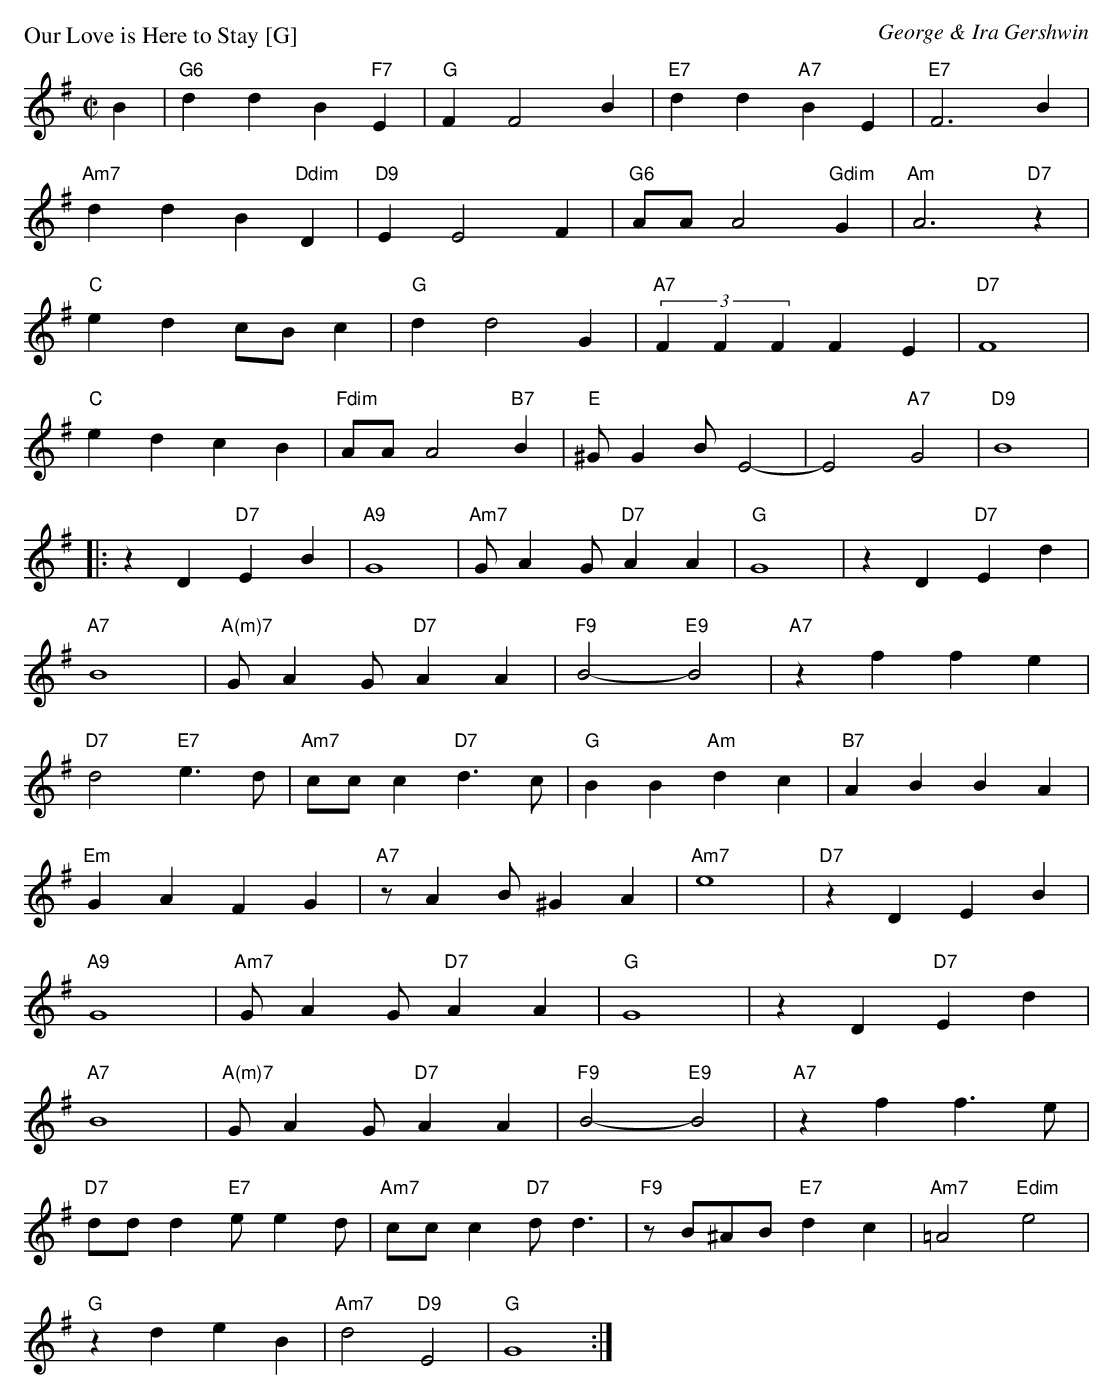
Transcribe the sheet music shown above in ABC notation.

X:1
P: Our Love is Here to Stay [G]
C: George & Ira Gershwin
M: C|
L: 1/8
K: G
B2 | "G6"d2d2 B2"F7"E2 | "G"F2 F4 B2 | "E7"d2d2 "A7"B2E2 | "E7"F6 B2 |
"Am7"d2d2 B2"Ddim"D2 | "D9"E2 E4 F2 | "G6"AA A4 "Gdim"G2 | "Am"A6 "D7"z2 |
"C"e2d2 cBc2 | "G"d2 d4 G2 | "A7"(3F2F2F2 F2E2 | "D7"F8 |
"C"e2d2 c2B2 | "Fdim"AA A4 "B7"B2 | "E"^GG2B E4- | E4 "A7"G4 | "D9"B8 |
|: z2D2 "D7"E2B2 | "A9"G8 | "Am7"GA2G "D7"A2A2 | "G"G8 | z2D2 "D7"E2d2 |
"A7"B8 | "A(m)7"GA2G "D7"A2A2 | "F9"B4- "E9"B4 | "A7"z2f2 f2e2 |
"D7"d4 "E7"e3d | "Am7"ccc2 "D7"d3c | "G"B2B2 "Am"d2c2 | "B7"A2B2 B2A2 |
"Em"G2A2 F2G2 | "A7"zA2B ^G2A2 | "Am7"e8 | "D7"z2D2 E2B2 |
"A9"G8 | "Am7"GA2G "D7"A2A2 | "G"G8 | z2D2 "D7"E2d2 |
"A7"B8 | "A(m)7"GA2G "D7"A2A2 | "F9"B4- "E9"B4 | "A7"z2f2 f3e |
"D7"ddd2 "E7"ee2d | "Am7"ccc2 "D7"dd3 | "F9"zB^AB "E7"d2c2 | "Am7" =A4 "Edim"e4 |
"G"z2d2 e2B2 | "Am7"d4 "D9"E4 | "G"G8 :|
